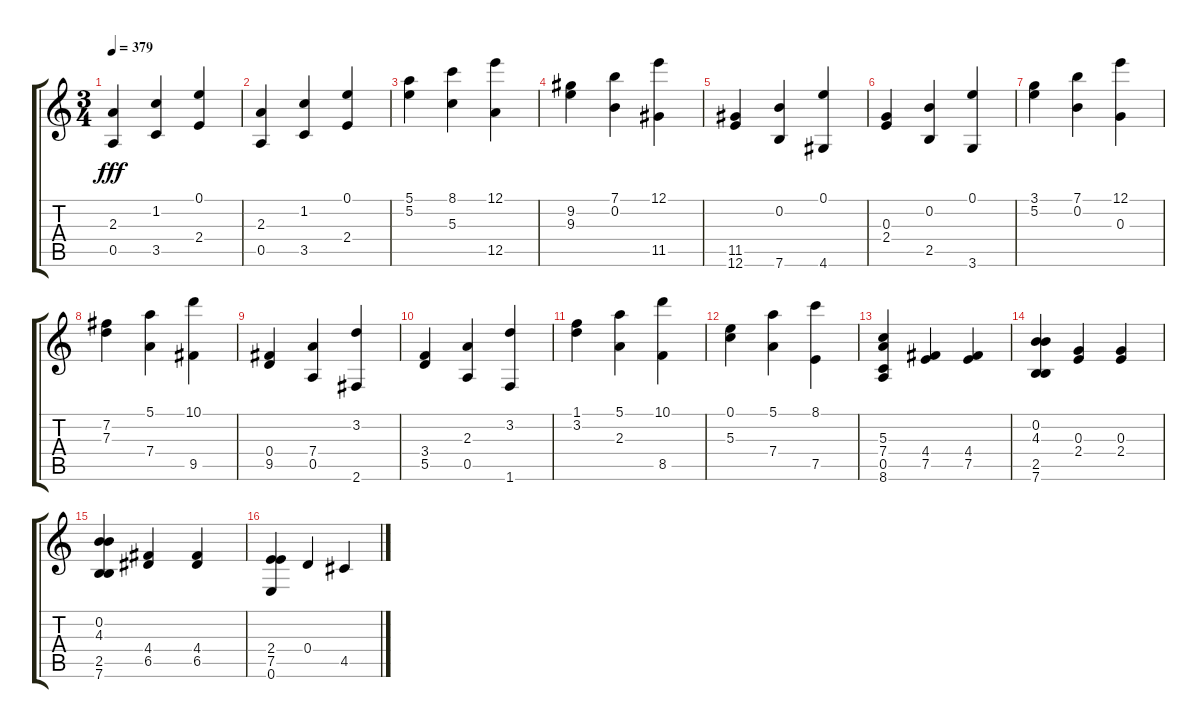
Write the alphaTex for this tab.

\track "" {instrument acousticguitarnylon}
\staff {score tabs}
\tuning (E4 B3 G3 D3 A2 E2) {hide}
\ts (3 4)
\tempo 379
\clef g2
\ks c
(2.3 0.5).4{dy fff} (1.2 3.5).4 (0.1 2.4).4 |
(2.3 0.5).4 (1.2 3.5).4 (0.1 2.4).4 |
(5.1 5.2).4 (8.1 5.3).4 (12.1 12.5).4 |
(9.2 9.3).4 (7.1 0.2).4 (12.1 11.5).4 |
(11.5 12.6).4 (0.2 7.6).4 (0.1 4.6).4 |
(0.3 2.4).4 (0.2 2.5).4 (0.1 3.6).4 |
(3.1 5.2).4 (7.1 0.2).4 (12.1 0.3).4 |
(7.2 7.3).4 (5.1 7.4).4 (10.1 9.5).4 |
(0.4 9.5).4 (7.4 0.5).4 (3.2 2.6).4 |
(3.4 5.5).4 (2.3 0.5).4 (3.2 1.6).4 |
(1.1 3.2).4 (5.1 2.3).4 (10.1 8.5).4 |
(0.1 5.3).4 (5.1 7.4).4 (8.1 7.5).4 |
(5.3 7.4 0.5 8.6).4 (4.4 7.5).4 (4.4 7.5).4 |
(0.2 4.3 2.5 7.6).4 (0.3 2.4).4 (0.3 2.4).4 |
(0.2 4.3 2.5 7.6).4 (4.4 6.5).4 (4.4 6.5).4 |
(2.4 7.5 0.6).4 0.4.4 4.5.4
